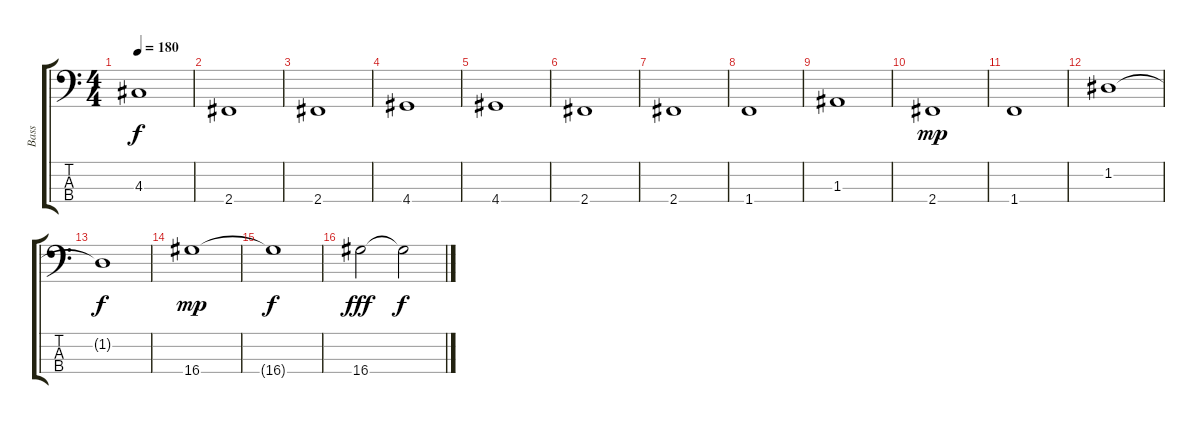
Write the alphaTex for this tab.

\track ("Bass" "Bass") {instrument electricbassfinger}
\staff {score tabs}
\tuning (G2 D2 A1 E1) {hide}
\ts (4 4)
\tempo 180
\clef f4
\ks c
4.3.1{dy f} |
2.4.1 |
2.4.1 |
4.4.1 |
4.4.1 |
2.4.1 |
2.4.1 |
1.4.1 |
1.3.1 |
2.4.1{dy mp} |
1.4.1 |
1.2.1 |
1.2{t}.1{dy f} |
16.4.1{dy mp} |
16.4{t}.1{dy f} |
16.4.2{dy fff} 16.4{t}.2{dy f}
